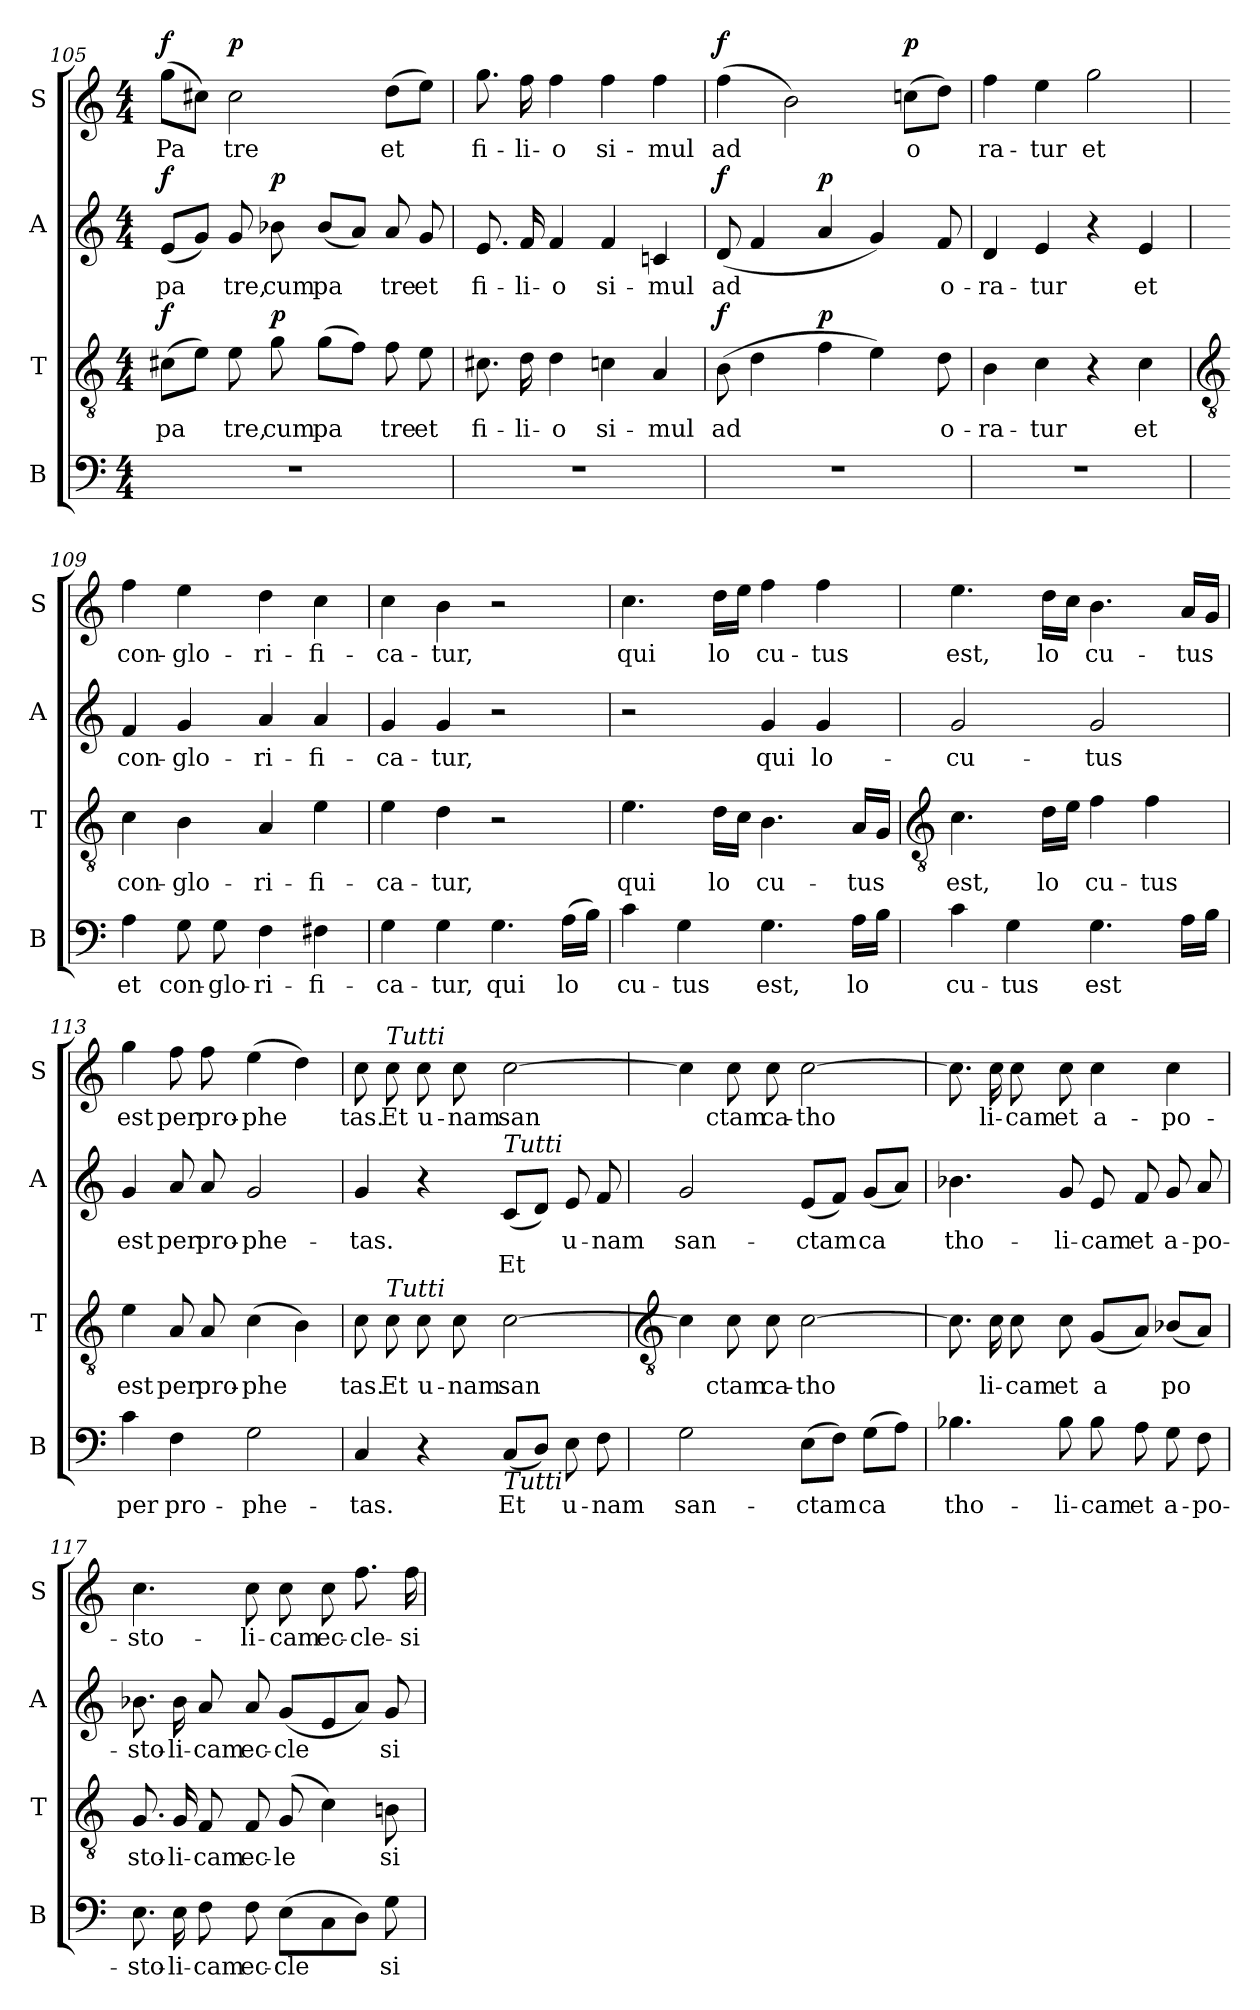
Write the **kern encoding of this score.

**kern	**text	**kern	**text	**dynam	**kern	**text	**text	**dynam	**kern	**text	**dynam
*part4	*part4	*part3	*part3	*part3	*part2	*part2	*part2	*part2	*part1	*part1	*part1
*staff4	*staff4	*staff3	*staff3	*staff3	*staff2	*staff2	*staff2	*staff2	*staff1	*staff1	*staff1
*I"B	*	*I"T	*	*	*I"A	*	*	*	*I"S	*	*
*I'B	*	*I'T	*	*	*I'A	*	*	*	*I'S	*	*
!!LO:LB:g=z
*clefF4	*	*clefGv2	*	*	*clefG2	*	*	*	*clefG2	*	*
*k[]	*	*k[]	*	*	*k[]	*	*	*	*k[]	*	*
*C:	*	*C:	*	*	*C:	*	*	*	*C:	*	*
*M4/4	*	*M4/4	*	*	*M4/4	*	*	*	*M4/4	*	*
=105	=105	=105	=105	=105	=105	=105	=105	=105	=105	=105	=105
!	!	!	!LO:LY:b	!LO:DY:a	!	!LO:LY:b	!	!LO:DY:a	!	!LO:LY:b	!LO:DY:a
1r	.	(>8c#XL	pa	f	(<8eL	pa	.	f	(8ggL	Pa	f
.	.	8eJ)	.	.	8gJ)	.	.	.	8cc#XJ)	.	.
!	!	!	!LO:LY:b	!	!	!LO:LY:b	!	!	!	!LO:LY:b	!LO:DY:a
.	.	8e	tre,	.	8g	tre,	.	.	2cc#	tre	p
!	!	!	!LO:LY:b	!LO:DY:a	!	!LO:LY:b	!	!LO:DY:a	!	!	!
.	.	8g	cum	p	8b-X	cum	.	p	.	.	.
!	!	!	!LO:LY:b	!	!	!LO:LY:b	!	!	!	!	!
.	.	(>8gL	pa	.	(<8b-L	pa	.	.	.	.	.
.	.	8fJ)	.	.	8aJ)	.	.	.	.	.	.
!	!	!	!LO:LY:b	!	!	!LO:LY:b	!	!	!	!LO:LY:b	!
.	.	8f	tre	.	8a	tre	.	.	(>8ddL	et	.
!	!	!	!LO:LY:b	!	!	!LO:LY:b	!	!	!	!	!
.	.	8e	et	.	8g	et	.	.	8eeJ)	.	.
=106	=106	=106	=106	=106	=106	=106	=106	=106	=106	=106	=106
!	!	!	!LO:LY:b	!	!	!LO:LY:b	!	!	!	!LO:LY:b	!
1r	.	8.c#X	fi-	.	8.e	fi-	.	.	8.gg	fi-	.
!	!	!	!LO:LY:b	!	!	!LO:LY:b	!	!	!	!LO:LY:b	!
.	.	16d	-li-	.	16f	-li-	.	.	16ff	-li-	.
!	!	!	!LO:LY:b	!	!	!LO:LY:b	!	!	!	!LO:LY:b	!
.	.	4d	-o	.	4f	-o	.	.	4ff	-o	.
!	!	!	!LO:LY:b	!	!	!LO:LY:b	!	!	!	!LO:LY:b	!
.	.	4cn	si-	.	4f	si-	.	.	4ff	si-	.
!	!	!	!LO:LY:b	!	!	!LO:LY:b	!	!	!	!LO:LY:b	!
.	.	4A	-mul	.	4cn	-mul	.	.	4ff	-mul	.
=107	=107	=107	=107	=107	=107	=107	=107	=107	=107	=107	=107
!	!	!	!LO:LY:b	!LO:DY:b	!	!LO:LY:b	!	!LO:DY:b	!	!LO:LY:b	!LO:DY:a
1r	.	(>8B	ad	f	(<8d	ad	.	f	(>4ff	ad	f
.	.	4d	.	.	4f	.	.	.	.	.	.
.	.	.	.	.	.	.	.	.	2b)	.	.
!	!	!	!	!LO:DY:a	!	!	!	!LO:DY:a	!	!	!
.	.	4f	.	p	4a	.	.	p	.	.	.
.	.	4e)	.	.	4g)	.	.	.	.	.	.
!	!	!	!	!	!	!	!	!	!	!LO:LY:b	!LO:DY:a
.	.	.	.	.	.	.	.	.	(>8ccnL	o	p
!	!	!	!LO:LY:b	!	!	!LO:LY:b	!	!	!	!	!
.	.	8d	o-	.	8f	o-	.	.	8ddJ)	.	.
=108	=108	=108	=108	=108	=108	=108	=108	=108	=108	=108	=108
!	!	!	!LO:LY:b	!	!	!LO:LY:b	!	!	!	!LO:LY:b	!
1r	.	4B	-ra-	.	4d	-ra-	.	.	4ff	ra-	.
!	!	!	!LO:LY:b	!	!	!LO:LY:b	!	!	!	!LO:LY:b	!
.	.	4c	-tur	.	4e	-tur	.	.	4ee	-tur	.
!	!	!	!	!	!	!	!	!	!	!LO:LY:b	!
.	.	4r	.	.	4r	.	.	.	2gg	et	.
!	!	!	!LO:LY:b	!	!	!LO:LY:b	!	!	!	!	!
.	.	4c	et	.	4e	et	.	.	.	.	.
!!LO:LB:g=z
=109	=109	=109	=109	=109	=109	=109	=109	=109	=109	=109	=109
*	*	*clefGv2	*	*	*	*	*	*	*	*	*
!	!LO:LY:b	!	!LO:LY:b	!	!	!LO:LY:b	!	!	!	!LO:LY:b	!
4A	et	4c	con-	.	4f	con-	.	.	4ff	con-	.
!	!LO:LY:b	!	!LO:LY:b	!	!	!LO:LY:b	!	!	!	!LO:LY:b	!
8G	con-	4B	-glo-	.	4g	-glo-	.	.	4ee	-glo-	.
!	!LO:LY:b	!	!	!	!	!	!	!	!	!	!
8G	-glo-	.	.	.	.	.	.	.	.	.	.
!	!LO:LY:b	!	!LO:LY:b	!	!	!LO:LY:b	!	!	!	!LO:LY:b	!
4F	-ri-	4A	-ri-	.	4a	-ri-	.	.	4dd	-ri-	.
!	!LO:LY:b	!	!LO:LY:b	!	!	!LO:LY:b	!	!	!	!LO:LY:b	!
4F#X	-fi-	4e	-fi-	.	4a	-fi-	.	.	4cc	-fi-	.
=110	=110	=110	=110	=110	=110	=110	=110	=110	=110	=110	=110
!	!LO:LY:b	!	!LO:LY:b	!	!	!LO:LY:b	!	!	!	!LO:LY:b	!
4G	-ca-	4e	-ca-	.	4g	-ca-	.	.	4cc	-ca-	.
!	!LO:LY:b	!	!LO:LY:b	!	!	!LO:LY:b	!	!	!	!LO:LY:b	!
4G	-tur,	4d	-tur,	.	4g	-tur,	.	.	4b	-tur,	.
!	!LO:LY:b	!	!	!	!	!	!	!	!	!	!
4.G	qui	2r	.	.	2r	.	.	.	2r	.	.
!	!LO:LY:b	!	!	!	!	!	!	!	!	!	!
(>16ALL	lo	.	.	.	.	.	.	.	.	.	.
16BJJ)	.	.	.	.	.	.	.	.	.	.	.
=111	=111	=111	=111	=111	=111	=111	=111	=111	=111	=111	=111
!	!LO:LY:b	!	!LO:LY:b	!	!	!	!	!	!	!LO:LY:b	!
4c	cu-	4.e	qui	.	2r	.	.	.	4.cc	qui	.
!	!LO:LY:b	!	!	!	!	!	!	!	!	!	!
4G	-tus	.	.	.	.	.	.	.	.	.	.
!	!	!	!LO:LY:b	!	!	!	!	!	!	!LO:LY:b	!
.	.	16dLL	lo	.	.	.	.	.	16ddLL	lo	.
.	.	16cJJ	.	.	.	.	.	.	16eeJJ	.	.
!	!LO:LY:b	!	!LO:LY:b	!	!	!LO:LY:b	!	!	!	!LO:LY:b	!
4.G	est,	4.B	cu-	.	4g	qui	.	.	4ff	cu-	.
!	!	!	!	!	!	!LO:LY:b	!	!	!	!LO:LY:b	!
.	.	.	.	.	4g	lo-	.	.	4ff	-tus	.
!	!LO:LY:b	!	!LO:LY:b	!	!	!	!	!	!	!	!
16ALL	lo	16ALL	-tus	.	.	.	.	.	.	.	.
16BJJ	.	16GJJ	.	.	.	.	.	.	.	.	.
!!LO:LB:g=z
=112	=112	=112	=112	=112	=112	=112	=112	=112	=112	=112	=112
*	*	*clefGv2	*	*	*	*	*	*	*	*	*
!	!LO:LY:b	!	!LO:LY:b	!	!	!LO:LY:b	!	!	!	!LO:LY:b	!
4c	cu-	4.c	est,	.	2g	-cu-	.	.	4.ee	est,	.
!	!LO:LY:b	!	!	!	!	!	!	!	!	!	!
4G	-tus	.	.	.	.	.	.	.	.	.	.
!	!	!	!LO:LY:b	!	!	!	!	!	!	!LO:LY:b	!
.	.	16dLL	lo	.	.	.	.	.	16ddLL	lo	.
.	.	16eJJ	.	.	.	.	.	.	16ccJJ	.	.
!	!LO:LY:b	!	!LO:LY:b	!	!	!LO:LY:b	!	!	!	!LO:LY:b	!
4.G	est	4f	cu-	.	2g	-tus	.	.	4.b	cu-	.
!	!	!	!LO:LY:b	!	!	!	!	!	!	!	!
.	.	4f	-tus	.	.	.	.	.	.	.	.
!	!	!	!	!	!	!	!	!	!	!LO:LY:b	!
16ALL	.	.	.	.	.	.	.	.	16aLL	-tus	.
16BJJ	.	.	.	.	.	.	.	.	16gJJ	.	.
=113	=113	=113	=113	=113	=113	=113	=113	=113	=113	=113	=113
!	!LO:LY:b	!	!LO:LY:b	!	!	!LO:LY:b	!	!	!	!LO:LY:b	!
4c	per	4e	est	.	4g	est	.	.	4gg	est	.
!	!LO:LY:b	!	!LO:LY:b	!	!	!LO:LY:b	!	!	!	!LO:LY:b	!
4F	pro-	8A	per	.	8a	per	.	.	8ff	per	.
!	!	!	!LO:LY:b	!	!	!LO:LY:b	!	!	!	!LO:LY:b	!
.	.	8A	pro-	.	8a	pro-	.	.	8ff	pro-	.
!	!LO:LY:b	!	!LO:LY:b	!	!	!LO:LY:b	!	!	!	!LO:LY:b	!
2G	-phe-	(>4c	-phe	.	2g	-phe-	.	.	(>4ee	-phe	.
.	.	4B)	.	.	.	.	.	.	4dd)	.	.
=114	=114	=114	=114	=114	=114	=114	=114	=114	=114	=114	=114
!	!LO:LY:b	!	!LO:LY:b	!	!	!LO:LY:b	!	!	!	!LO:LY:b	!
4C	-tas.	8c	tas.	.	4g	-tas.	.	.	8cc	tas.	.
!	!	!	!	!	!	!	!	!	!LO:TX:a:i:t=Tutti	!	!
!	!	!LO:TX:a:i:t=Tutti	!	!	!	!	!	!	!	!	!
!	!	!	!LO:LY:b	!	!	!	!	!	!	!LO:LY:b	!
.	.	8c	Et	.	.	.	.	.	8cc	Et	.
!	!	!	!LO:LY:b	!	!	!	!	!	!	!LO:LY:b	!
4r	.	8c	u-	.	4r	.	.	.	8cc	u-	.
!	!	!	!LO:LY:b	!	!	!	!	!	!	!LO:LY:b	!
.	.	8c	-nam	.	.	.	.	.	8cc	-nam	.
!	!	!	!	!	!LO:TX:a:i:t=Tutti	!	!	!	!	!	!
!LO:TX:b:i:t=Tutti	!	!	!	!	!	!	!	!	!	!	!
!	!LO:LY:b	!	!LO:LY:b	!	!	!	!LO:LY:b	!	!	!LO:LY:b	!
(<8CL	Et	[2c	san	.	(<8cL	.	Et	.	[2cc	san	.
8DJ)	.	.	.	.	8dJ)	.	.	.	.	.	.
!	!LO:LY:b	!	!	!	!	!LO:LY:b	!	!	!	!	!
8E	u-	.	.	.	8e	u-	.	.	.	.	.
!	!LO:LY:b	!	!	!	!	!LO:LY:b	!	!	!	!	!
8F	-nam	.	.	.	8f	-nam	.	.	.	.	.
!!LO:LB:g=z
=115	=115	=115	=115	=115	=115	=115	=115	=115	=115	=115	=115
*	*	*clefGv2	*	*	*	*	*	*	*	*	*
!	!LO:LY:b	!	!	!	!	!LO:LY:b	!	!	!	!	!
2G	san-	4c]	.	.	2g	san-	.	.	4cc]	.	.
!	!	!	!LO:LY:b	!	!	!	!	!	!	!LO:LY:b	!
.	.	8c	ctam	.	.	.	.	.	8cc	ctam	.
!	!	!	!LO:LY:b	!	!	!	!	!	!	!LO:LY:b	!
.	.	8c	ca-	.	.	.	.	.	8cc	ca-	.
!	!LO:LY:b	!	!LO:LY:b	!	!	!LO:LY:b	!	!	!	!LO:LY:b	!
(>8EL	-ctam	[2c	-tho	.	(<8eL	-ctam	.	.	[2cc	-tho	.
8FJ)	.	.	.	.	8fJ)	.	.	.	.	.	.
!	!LO:LY:b	!	!	!	!	!LO:LY:b	!	!	!	!	!
(>8GL	ca	.	.	.	(<8gL	ca	.	.	.	.	.
8AJ)	.	.	.	.	8aJ)	.	.	.	.	.	.
=116	=116	=116	=116	=116	=116	=116	=116	=116	=116	=116	=116
!	!LO:LY:b	!	!	!	!	!LO:LY:b	!	!	!	!	!
4.B-X	tho-	8.c]	.	.	4.b-X	tho-	.	.	8.cc]	.	.
!	!	!	!LO:LY:b	!	!	!	!	!	!	!LO:LY:b	!
.	.	16c	li-	.	.	.	.	.	16cc	li-	.
!	!	!	!LO:LY:b	!	!	!	!	!	!	!LO:LY:b	!
.	.	8c	-cam	.	.	.	.	.	8cc	-cam	.
!	!LO:LY:b	!	!LO:LY:b	!	!	!LO:LY:b	!	!	!	!LO:LY:b	!
8B-	-li-	8c	et	.	8g	-li-	.	.	8cc	et	.
!	!LO:LY:b	!	!LO:LY:b	!	!	!LO:LY:b	!	!	!	!LO:LY:b	!
8B-	-cam	(<8GL	a	.	8e	-cam	.	.	4cc	a-	.
!	!LO:LY:b	!	!	!	!	!LO:LY:b	!	!	!	!	!
8A	et	8AJ)	.	.	8f	et	.	.	.	.	.
!	!LO:LY:b	!	!LO:LY:b	!	!	!LO:LY:b	!	!	!	!LO:LY:b	!
8G	a-	(<8B-XL	po	.	8g	a-	.	.	4cc	-po-	.
!	!LO:LY:b	!	!	!	!	!LO:LY:b	!	!	!	!	!
8F	-po-	8AJ)	.	.	8a	-po-	.	.	.	.	.
=117	=117	=117	=117	=117	=117	=117	=117	=117	=117	=117	=117
!	!LO:LY:b	!	!LO:LY:b	!	!	!LO:LY:b	!	!	!	!LO:LY:b	!
8.E	-sto-	8.G	sto-	.	8.b-X	-sto-	.	.	4.cc	-sto-	.
!	!LO:LY:b	!	!LO:LY:b	!	!	!LO:LY:b	!	!	!	!	!
16E	-li-	16G	-li-	.	16b-	-li-	.	.	.	.	.
!	!LO:LY:b	!	!LO:LY:b	!	!	!LO:LY:b	!	!	!	!	!
8F	-cam	8F	-cam	.	8a	-cam	.	.	.	.	.
!	!LO:LY:b	!	!LO:LY:b	!	!	!LO:LY:b	!	!	!	!LO:LY:b	!
8F	ec-	8F	ec-	.	8a	ec-	.	.	8cc	-li-	.
!	!LO:LY:b	!	!LO:LY:b	!	!	!LO:LY:b	!	!	!	!LO:LY:b	!
(>8EL	-cle	(>8G	-le	.	(<8gL	-cle	.	.	8cc	-cam	.
!	!	!	!	!	!	!	!	!	!	!LO:LY:b	!
8C	.	4c)	.	.	8e	.	.	.	8cc	ec-	.
!	!	!	!	!	!	!	!	!	!	!LO:LY:b	!
8DJ)	.	.	.	.	8aJ)	.	.	.	8.ff	-cle-	.
!	!LO:LY:b	!	!LO:LY:b	!	!	!LO:LY:b	!	!	!	!	!
8G	si-	8Bn	si-	.	8g	si-	.	.	.	.	.
!	!	!	!	!	!	!	!	!	!	!LO:LY:b	!
.	.	.	.	.	.	.	.	.	16ff	-si-	.
=	=	=	=	=	=	=	=	=	=	=	=
*-	*-	*-	*-	*-	*-	*-	*-	*-	*-	*-	*-
